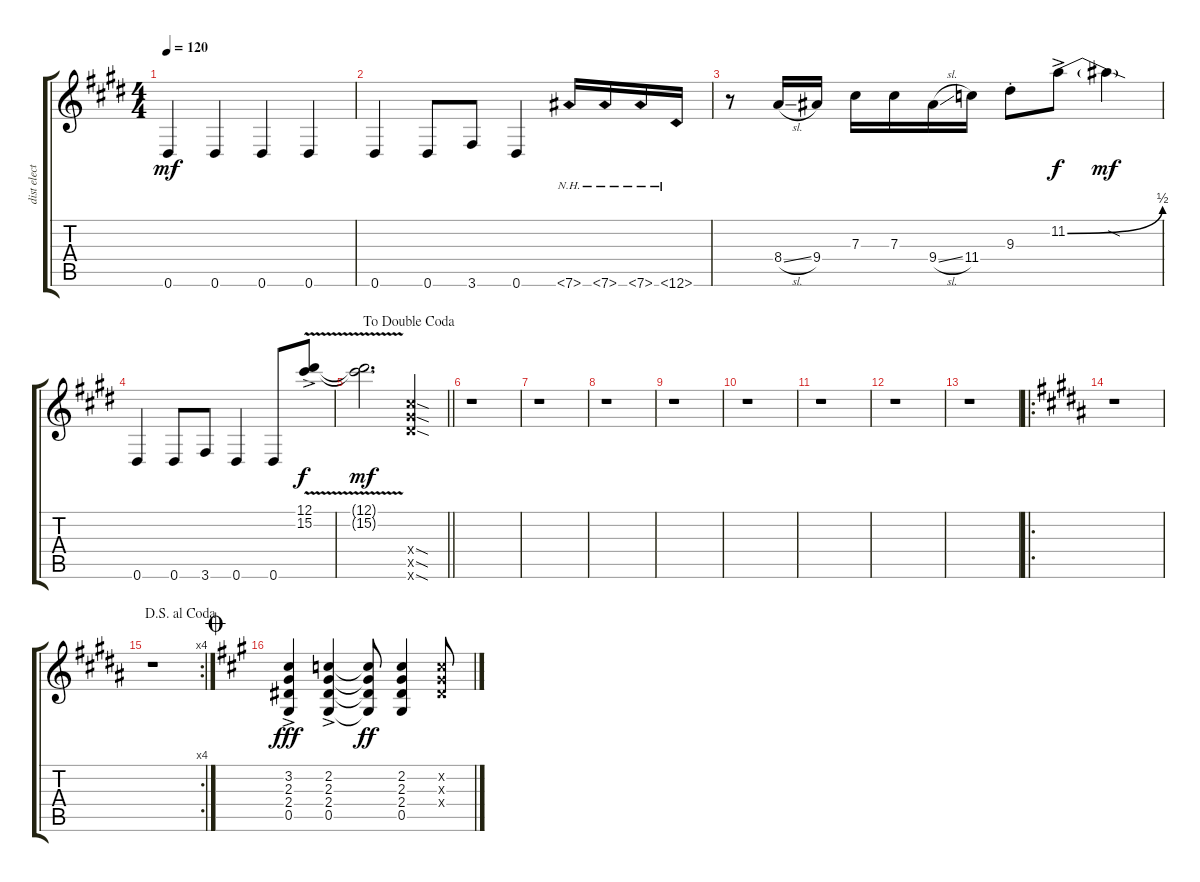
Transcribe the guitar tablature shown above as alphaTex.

\track ("dist electric (see performance notes)" "dist elect") {instrument overdrivenguitar}
\staff {score tabs}
\tuning (Eb4 Bb3 Gb3 Db3 Ab2 Eb2) {hide}
\ts (4 4)
\tempo 120
\clef g2
\ks c#minor
0.6.4{dy mf} 0.6.4 0.6.4 0.6.4 |
\ks e
0.6.4 0.6.8 3.6.8 0.6.4 7.6{nh}.16 7.6{nh}.16 7.6{nh}.16 6.6{nh}.16 |
\ks c#minor
r.8 8.4{sl}.16 9.4.16 7.3.16 7.3.16 9.4{sl}.16 11.4.16 9.3{st}.8 11.2{be (bend 0 0 60 2) ac}.8{dy f} 11.2{sod t}.4{dy mf} |
0.6.4 0.6.8 3.6.8 0.6.4 0.6.8 (12.1{v ac} 15.2{v ac}).8{dy f} |
\jump dadoublecoda
\barLineRight lightlight
(12.1{v t} 15.2{v t}).2{d dy mf} (12.4{sod x} 12.5{sod x} 12.6{sod x}).4 |
\ks e
r.1 |
\ks c#minor
r.1 |
r.1 |
r.1 |
\ks e
r.1 |
\ks c#minor
r.1 |
r.1 |
r.1 |
\ro
\ks b
r.1 |
\rc 4
\jump dalsegnoalcoda
\ks g#minor
r.1 |
\jump coda
\ks a
(3.2{ac} 2.3{ac} 2.4{ac} 0.5{ac}).4{dy fff} (2.2{ac} 2.3{ac} 2.4{ac} 0.5{ac}).4 (2.2{t} 2.3{t} 2.4{t} 0.5{t}).8{dy ff} (2.2 2.3 2.4 0.5).4 (2.2{x} 2.3{x} 2.4{x}).8
